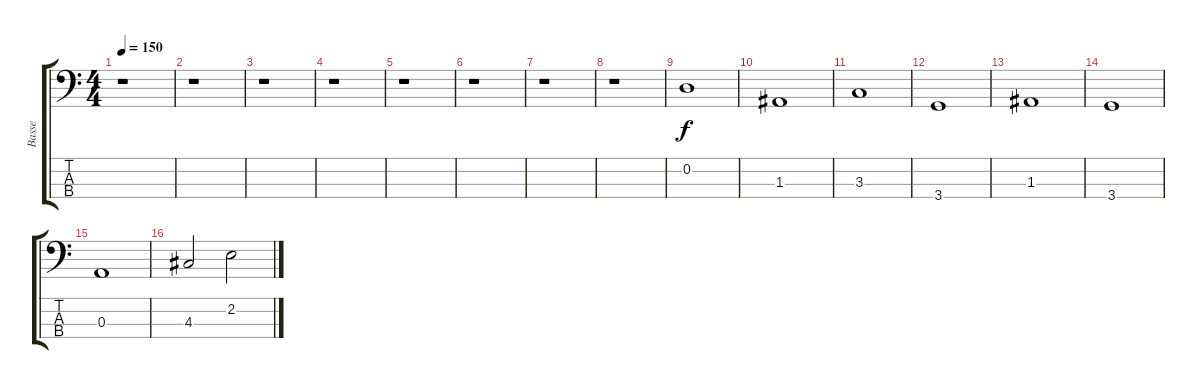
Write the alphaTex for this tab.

\track ("Basse" "Basse") {instrument electricbassfinger}
\staff {score tabs}
\tuning (G2 D2 A1 E1) {hide}
\ts (4 4)
\tempo 150
\clef f4
\ks c
r.1{dy f instrument electricbassfinger} |
r.1 |
r.1 |
r.1 |
r.1 |
r.1 |
r.1 |
r.1 |
0.2.1 |
1.3.1 |
3.3.1 |
3.4.1 |
1.3.1 |
3.4.1 |
0.3.1 |
4.3.2 2.2.2
